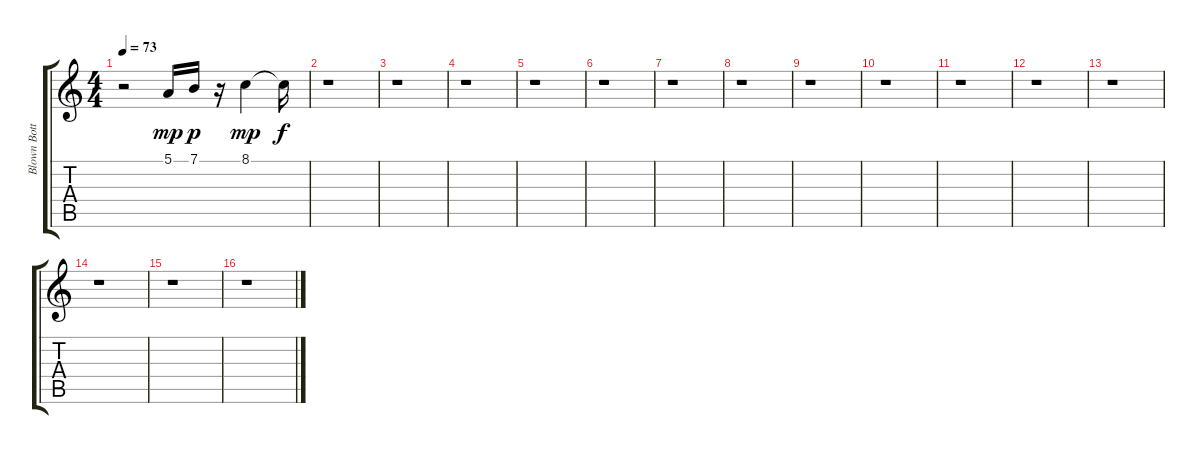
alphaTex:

\track ("Blown Bottle" "Blown Bott") {instrument blownbottle}
\staff {score tabs}
\tuning (E4 B3 G3 D3 A2 E2) {hide}
\ts (4 4)
\tempo 73
\clef g2
\ks c
r.2{dy f} 5.1.16{dy mp} 7.1.16{dy p} r.16 8.1.4{dy mp} 8.1{t}.16{dy f} |
r.1 |
r.1 |
r.1 |
r.1 |
r.1 |
r.1 |
r.1 |
r.1 |
r.1 |
r.1 |
r.1 |
r.1 |
r.1 |
r.1 |
r.1
